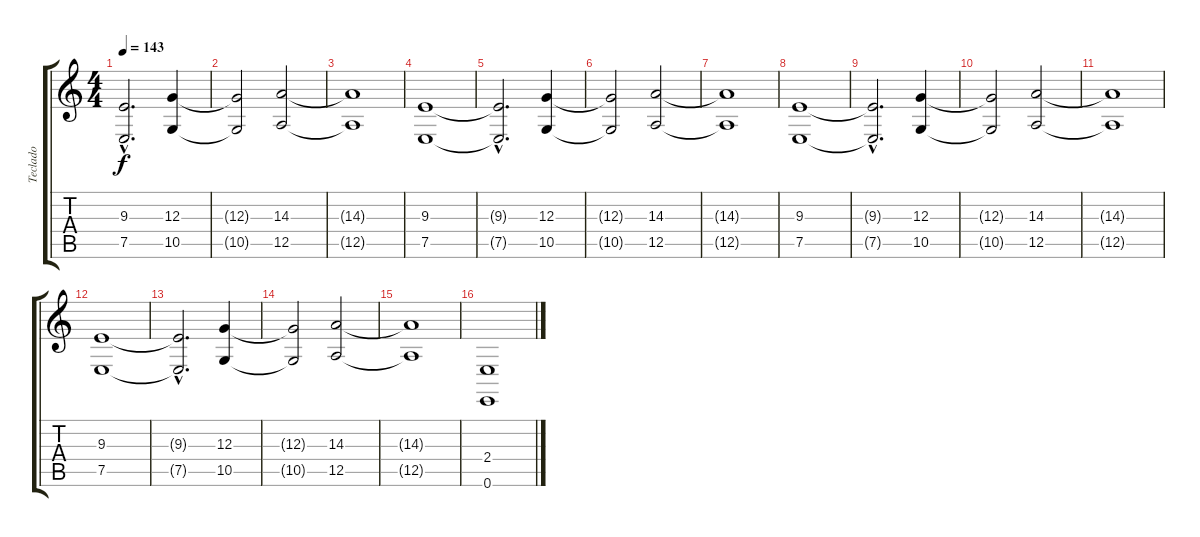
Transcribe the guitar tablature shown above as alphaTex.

\track ("Teclado" "Teclado") {instrument stringensemble1}
\staff {score tabs}
\tuning (E4 B3 G3 D3 A2 E2) {hide}
\ts (4 4)
\tempo 143
\clef g2
\ks c
(9.3{hac t} 7.5{hac t}).2{d dy f} (12.3 10.5).4 |
(12.3{t} 10.5{t}).2 (14.3 12.5).2 |
(14.3{t} 12.5{t}).1 |
(9.3 7.5).1 |
(9.3{hac t} 7.5{hac t}).2{d} (12.3 10.5).4 |
(12.3{t} 10.5{t}).2 (14.3 12.5).2 |
(14.3{t} 12.5{t}).1 |
(9.3 7.5).1 |
(9.3{hac t} 7.5{hac t}).2{d} (12.3 10.5).4 |
(12.3{t} 10.5{t}).2 (14.3 12.5).2 |
(14.3{t} 12.5{t}).1 |
(9.3 7.5).1 |
(9.3{hac t} 7.5{hac t}).2{d} (12.3 10.5).4 |
(12.3{t} 10.5{t}).2 (14.3 12.5).2 |
(14.3{t} 12.5{t}).1 |
(2.4 0.6).1
